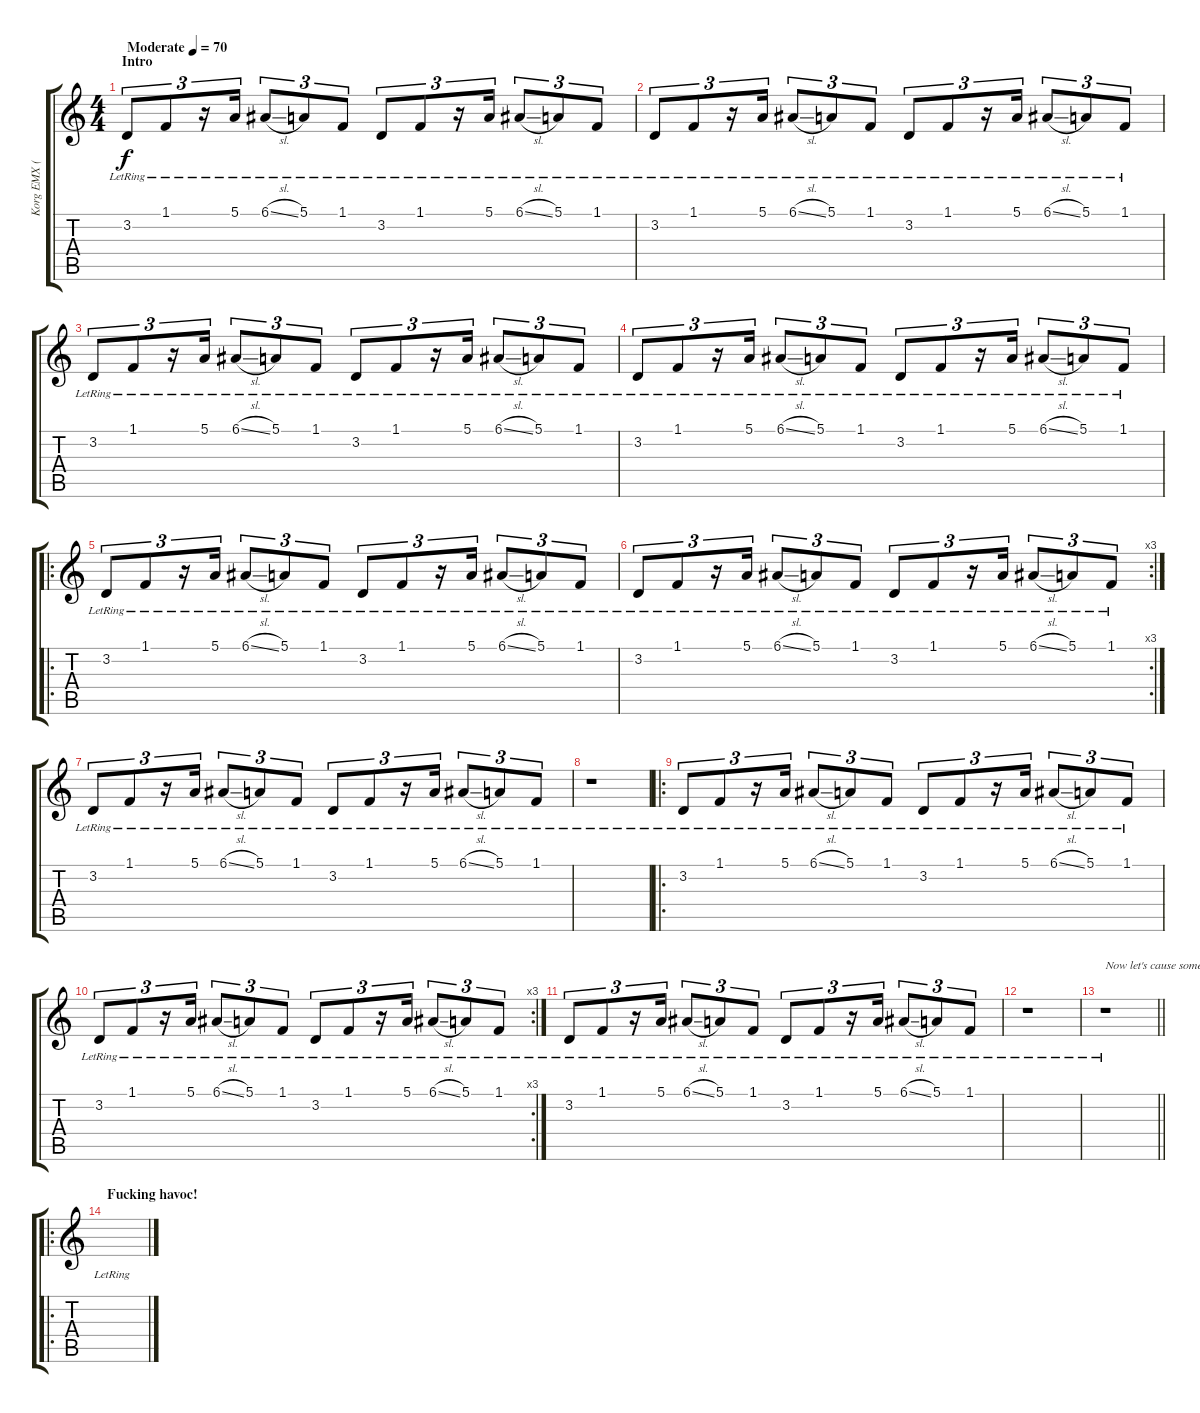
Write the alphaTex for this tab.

\track ("Korg EMX (Intro)" "Korg EMX (") {instrument celesta}
\staff {score tabs}
\tuning (E4 B3 G3 D3 A2 E2) {hide}
\ts (4 4)
\section ("" "Intro")
\tempo (70 "Moderate")
\clef g2
\ks c
3.2{lr}.8{tu (3 2) dy f volume 13 instrument celesta} 1.1{lr}.8{tu (3 2)} r.16{tu (3 2)} 5.1{lr}.16{tu (3 2)} 6.1{sl lr}.8{tu (3 2)} 5.1{lr}.8{tu (3 2)} 1.1{lr}.8{tu (3 2)} 3.2{lr}.8{tu (3 2)} 1.1{lr}.8{tu (3 2)} r.16{tu (3 2)} 5.1{lr}.16{tu (3 2)} 6.1{sl lr}.8{tu (3 2)} 5.1{lr}.8{tu (3 2)} 1.1{lr}.8{tu (3 2)} |
3.2{lr}.8{tu (3 2)} 1.1{lr}.8{tu (3 2)} r.16{tu (3 2)} 5.1{lr}.16{tu (3 2)} 6.1{sl lr}.8{tu (3 2)} 5.1{lr}.8{tu (3 2)} 1.1{lr}.8{tu (3 2)} 3.2{lr}.8{tu (3 2)} 1.1{lr}.8{tu (3 2)} r.16{tu (3 2)} 5.1{lr}.16{tu (3 2)} 6.1{sl lr}.8{tu (3 2)} 5.1{lr}.8{tu (3 2)} 1.1{lr}.8{tu (3 2)} |
3.2{lr}.8{tu (3 2)} 1.1{lr}.8{tu (3 2)} r.16{tu (3 2)} 5.1{lr}.16{tu (3 2)} 6.1{sl lr}.8{tu (3 2)} 5.1{lr}.8{tu (3 2)} 1.1{lr}.8{tu (3 2)} 3.2{lr}.8{tu (3 2)} 1.1{lr}.8{tu (3 2)} r.16{tu (3 2)} 5.1{lr}.16{tu (3 2)} 6.1{sl lr}.8{tu (3 2)} 5.1{lr}.8{tu (3 2)} 1.1{lr}.8{tu (3 2)} |
3.2{lr}.8{tu (3 2)} 1.1{lr}.8{tu (3 2)} r.16{tu (3 2)} 5.1{lr}.16{tu (3 2)} 6.1{sl lr}.8{tu (3 2)} 5.1{lr}.8{tu (3 2)} 1.1{lr}.8{tu (3 2)} 3.2{lr}.8{tu (3 2)} 1.1{lr}.8{tu (3 2)} r.16{tu (3 2)} 5.1{lr}.16{tu (3 2)} 6.1{sl lr}.8{tu (3 2)} 5.1{lr}.8{tu (3 2)} 1.1{lr}.8{tu (3 2)} |
\ro
3.2{lr}.8{tu (3 2)} 1.1{lr}.8{tu (3 2)} r.16{tu (3 2)} 5.1{lr}.16{tu (3 2)} 6.1{sl lr}.8{tu (3 2)} 5.1{lr}.8{tu (3 2)} 1.1{lr}.8{tu (3 2)} 3.2{lr}.8{tu (3 2)} 1.1{lr}.8{tu (3 2)} r.16{tu (3 2)} 5.1{lr}.16{tu (3 2)} 6.1{sl lr}.8{tu (3 2)} 5.1{lr}.8{tu (3 2)} 1.1{lr}.8{tu (3 2)} |
\rc 3
3.2{lr}.8{tu (3 2)} 1.1{lr}.8{tu (3 2)} r.16{tu (3 2)} 5.1{lr}.16{tu (3 2)} 6.1{sl lr}.8{tu (3 2)} 5.1{lr}.8{tu (3 2)} 1.1{lr}.8{tu (3 2)} 3.2{lr}.8{tu (3 2)} 1.1{lr}.8{tu (3 2)} r.16{tu (3 2)} 5.1{lr}.16{tu (3 2)} 6.1{sl lr}.8{tu (3 2)} 5.1{lr}.8{tu (3 2)} 1.1{lr}.8{tu (3 2)} |
3.2{lr}.8{tu (3 2)} 1.1{lr}.8{tu (3 2)} r.16{tu (3 2)} 5.1{lr}.16{tu (3 2)} 6.1{sl lr}.8{tu (3 2)} 5.1{lr}.8{tu (3 2)} 1.1{lr}.8{tu (3 2)} 3.2{lr}.8{tu (3 2)} 1.1{lr}.8{tu (3 2)} r.16{tu (3 2)} 5.1{lr}.16{tu (3 2)} 6.1{sl lr}.8{tu (3 2)} 5.1{lr}.8{tu (3 2)} 1.1{lr}.8{tu (3 2)} |
r.1 |
\ro
3.2{lr}.8{tu (3 2)} 1.1{lr}.8{tu (3 2)} r.16{tu (3 2)} 5.1{lr}.16{tu (3 2)} 6.1{sl lr}.8{tu (3 2)} 5.1{lr}.8{tu (3 2)} 1.1{lr}.8{tu (3 2)} 3.2{lr}.8{tu (3 2)} 1.1{lr}.8{tu (3 2)} r.16{tu (3 2)} 5.1{lr}.16{tu (3 2)} 6.1{sl lr}.8{tu (3 2)} 5.1{lr}.8{tu (3 2)} 1.1{lr}.8{tu (3 2)} |
\rc 3
3.2{lr}.8{tu (3 2)} 1.1{lr}.8{tu (3 2)} r.16{tu (3 2)} 5.1{lr}.16{tu (3 2)} 6.1{sl lr}.8{tu (3 2)} 5.1{lr}.8{tu (3 2)} 1.1{lr}.8{tu (3 2)} 3.2{lr}.8{tu (3 2)} 1.1{lr}.8{tu (3 2)} r.16{tu (3 2)} 5.1{lr}.16{tu (3 2)} 6.1{sl lr}.8{tu (3 2)} 5.1{lr}.8{tu (3 2)} 1.1{lr}.8{tu (3 2)} |
3.2{lr}.8{tu (3 2)} 1.1{lr}.8{tu (3 2)} r.16{tu (3 2)} 5.1{lr}.16{tu (3 2)} 6.1{sl lr}.8{tu (3 2)} 5.1{lr}.8{tu (3 2)} 1.1{lr}.8{tu (3 2)} 3.2{lr}.8{tu (3 2)} 1.1{lr}.8{tu (3 2)} r.16{tu (3 2)} 5.1{lr}.16{tu (3 2)} 6.1{sl lr}.8{tu (3 2)} 5.1{lr}.8{tu (3 2)} 1.1{lr}.8{tu (3 2)} |
r.1 |
\barLineRight lightlight
r.1{txt "Now let's cause some fucking havoc!"} |
\ro
\section ("" "Fucking havoc!")
